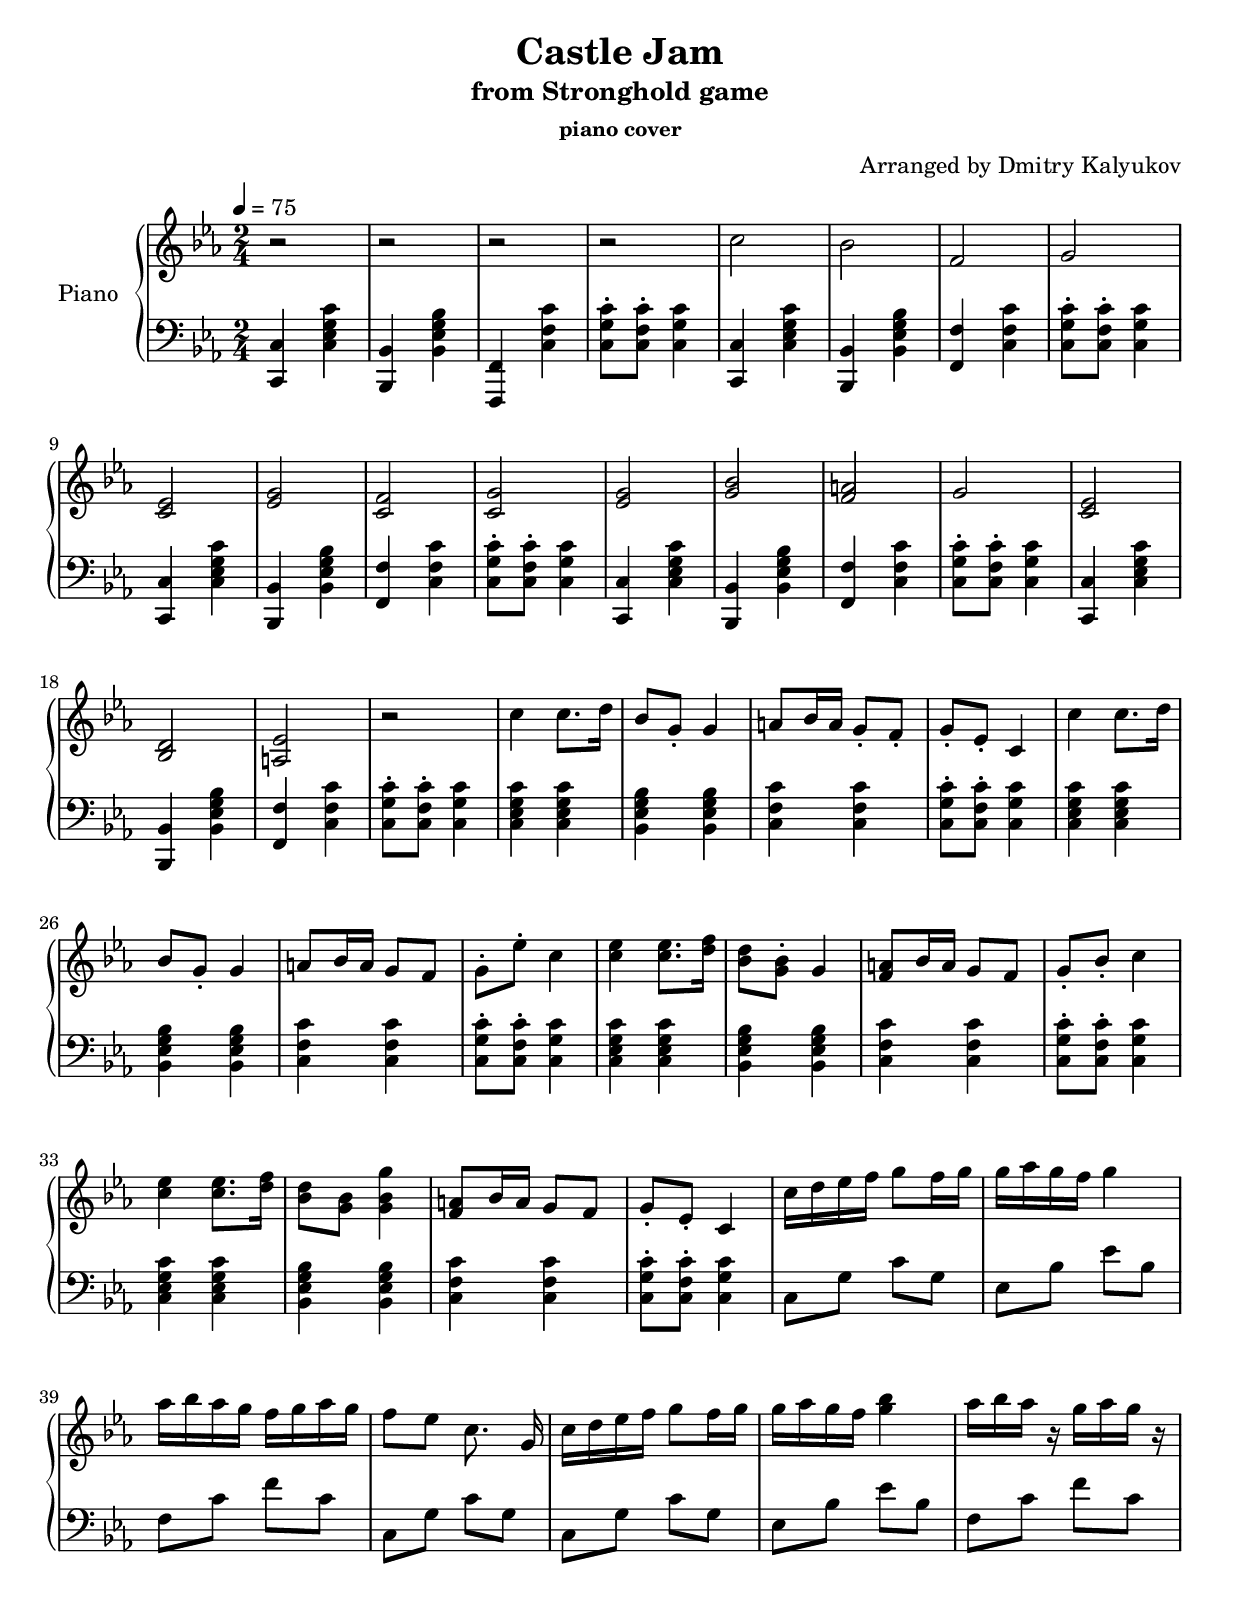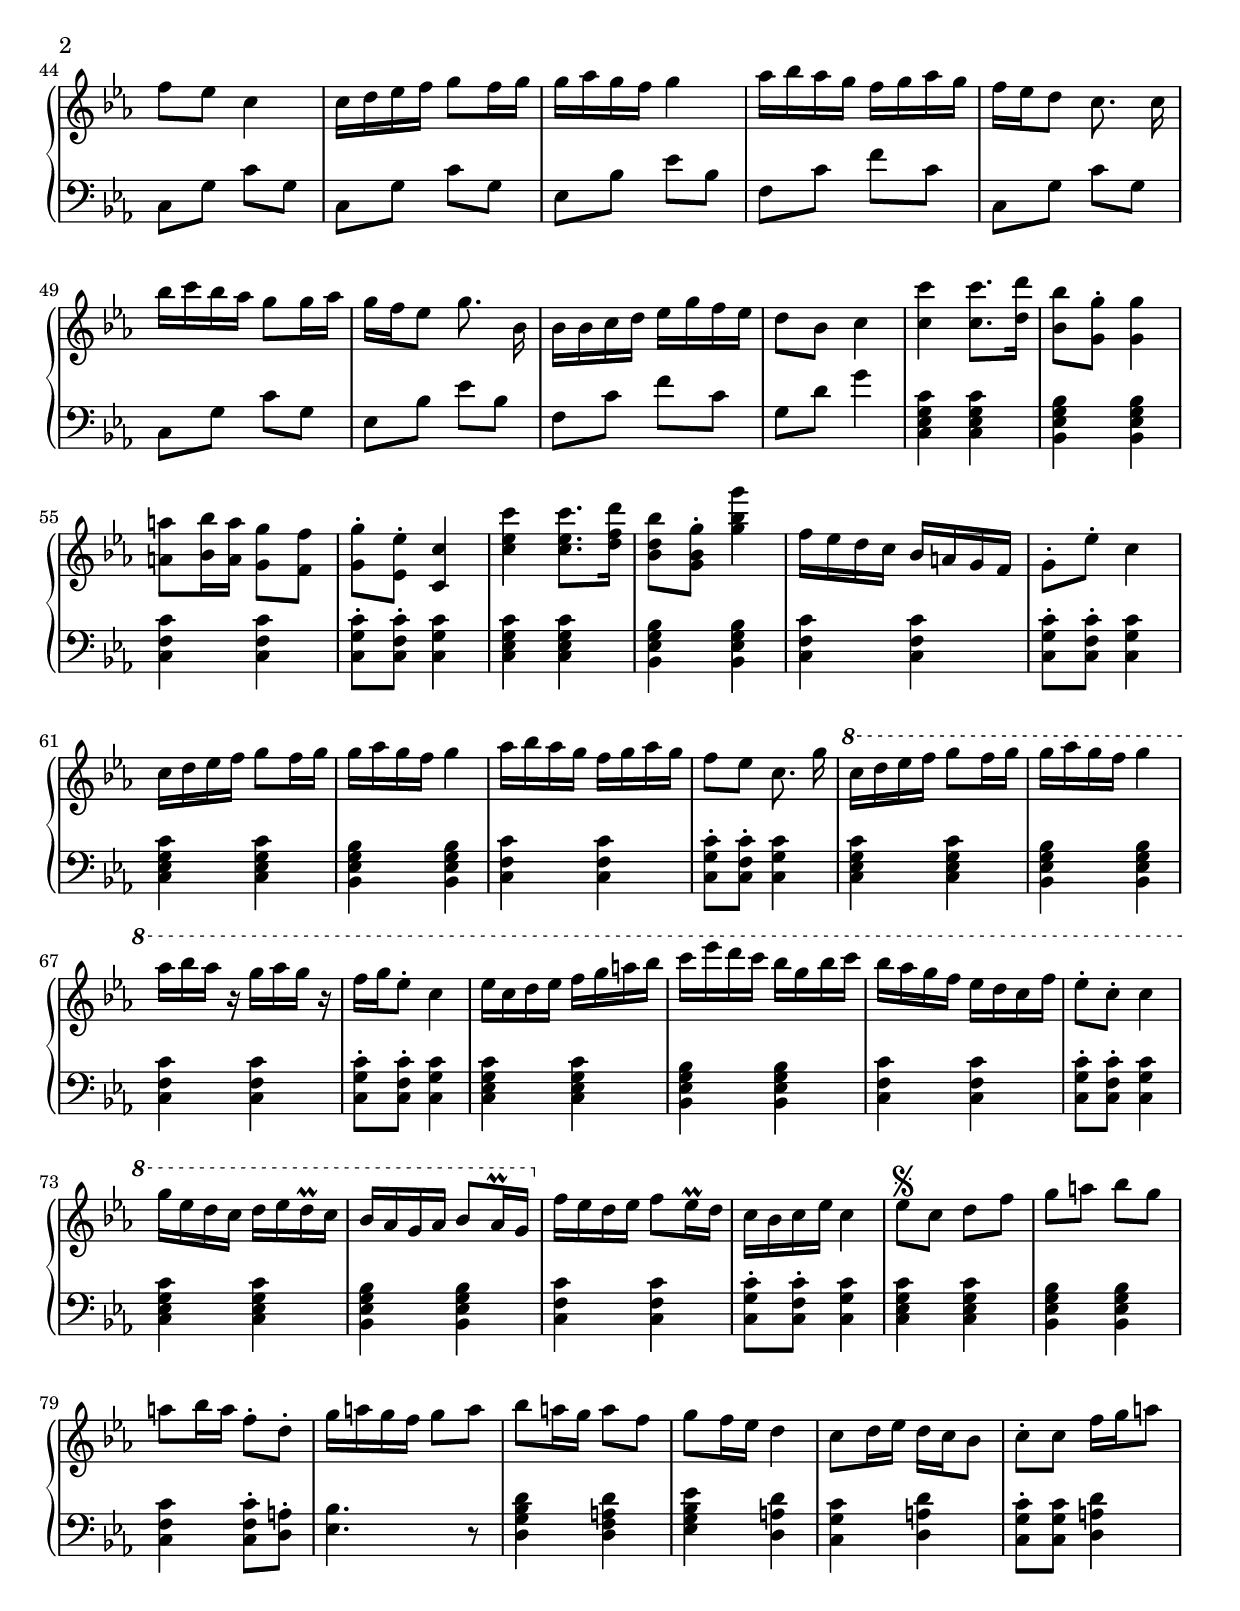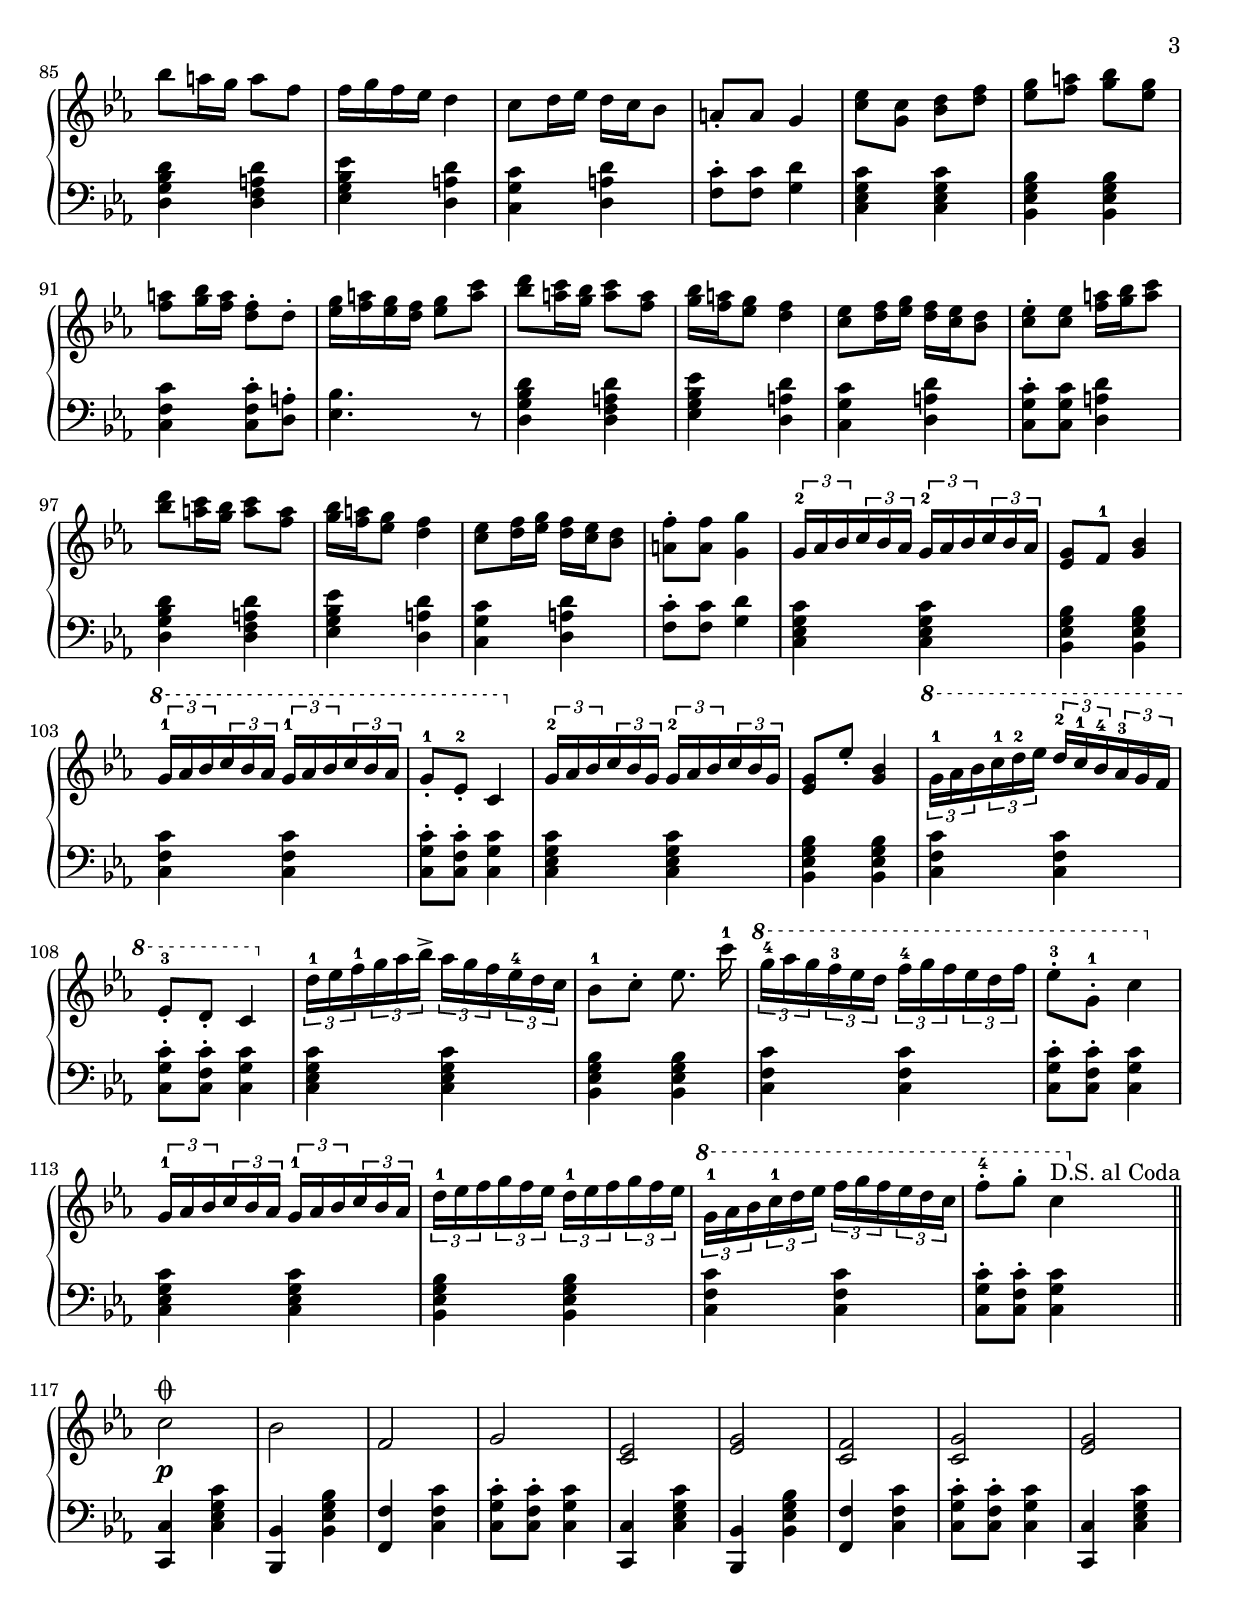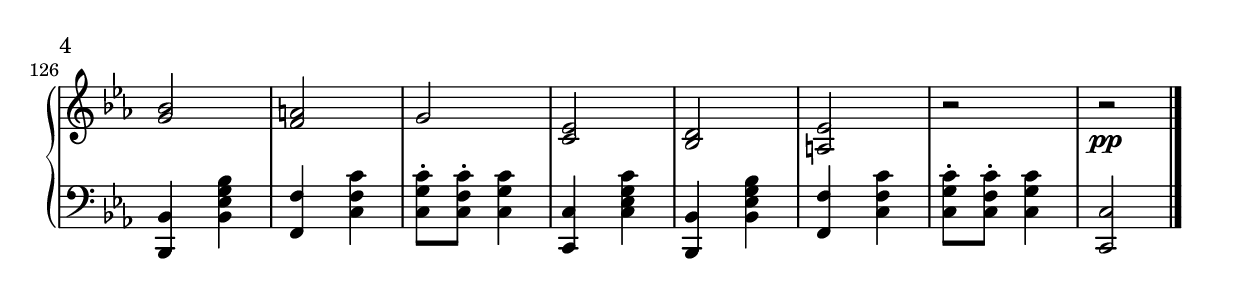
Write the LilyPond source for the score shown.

\version "2.20.0"

\header {
  title = "Castle Jam"
  mmh_title = "Castle Jam"
  subtitle = "from Stronghold game"
  subsubtitle = "piano cover"
  arranger = "Arranged by Dmitry Kalyukov"
  instruments = "piano"
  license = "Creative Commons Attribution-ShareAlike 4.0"
  status = "unfinished"
}

\paper {
  top-margin = 1.5\cm
  bottom-margin = 2\cm
}

upperIntro = \relative c'' {
  r2
  r2
  r2
  r2

  c2
  bes
  f
  g

  <c, ees>
  <ees g>
  <c f>
  <c g'>

  <ees g>
  <g bes>
  <f a>
  g

  <c, ees>
  <bes d>
  <a ees'>
  r2
}

lowerIntro = \relative c {
  <c, c'>4 <c' ees g c>
  <bes, bes'> <bes' ees g bes>
  <f, f'> <c'' f c'>
  <c g' c>8-. <c f c'>-. <c g' c>4

  \repeat unfold 4 {
    <c, c'>4 <c' ees g c>
    <bes, bes'> <bes' ees g bes>
    <f f'> <c' f c'>
    <c g' c>8-. <c f c'>-. <c g' c>4
  }
}


upperAa = \relative c'' {
  c4 c8. d16
  bes8 g-. g4
  a8 bes16 a g8-. f-.
  g8-. ees-. c4

  c'4 c8. d16
  bes8 g-. g4
  a8 bes16 a g8 f
  g8-. ees'-. c4

  <c ees>4 <c ees>8. <d f>16
  <bes d>8 <g bes>-. g4
  <f a>8 bes16 a g8 f
  g8-. bes-. c4

  <c ees>4 <c ees>8. <d f>16
  <bes d>8 <g bes> <g bes g'>4
  <f a>8 bes16 a g8 f
  g8-. ees-. c4
}

lowerAa = \relative c {
  \repeat unfold 4 {
    <c ees g c>4 <c ees g c>
    <bes ees g bes>4 <bes ees g bes>
    <c f c'>4 <c f c'>
    <c g' c>8-. <c f c'>-. <c g' c>4
  }
}


upperBa = \relative c'' {
  c16 d ees f g8 f16 g 
  g aes g f g4
  aes16 bes aes g f g aes g
  f8 ees \autoBeamOff c8. g16 \autoBeamOn

  c16 d ees f g8 f16 g 
  g aes g f <g bes>4
  aes16 bes aes r g aes g r
  f8 ees c4

  c16 d ees f g8 f16 g 
  g aes g f g4
  aes16 bes aes g f g aes g
  f16 ees d8 \autoBeamOff c8. c16 \autoBeamOn

  bes'16 c bes aes g8 g16 aes
  g f ees8 \autoBeamOff g8. bes,16 \autoBeamOn
  bes bes c d ees g f ees
  d8 bes c4
}


lowerBa = \relative c {
  \repeat unfold 3 {
    c8 g' c g
    ees bes' ees bes
    f c' f c
    c, g' c g
  }

  c,8 g' c g
  ees bes' ees bes
  f c' f c
  g d' g4
}


upperAb = \relative c'' {
  <c c'>4 <c c'>8. <d d'>16
  <bes bes'>8 <g g'>-. <g g'>4
  <a a'>8 <bes bes'>16 <a a'> <g g'>8 <f f'>
  <g g'>8-. <ees ees'>-. <c c'>4

  <c' ees c'>4 <c ees c'>8. <d f d'>16
  <bes d bes'>8 <g bes g'>-. <g' bes g'>4
  f16 ees d c bes a g f
  g8-. ees'-. c4
}

lowerAb = \relative c {
  \repeat unfold 2 {
    <c ees g c>4 <c ees g c>
    <bes ees g bes>4 <bes ees g bes>
    <c f c'>4 <c f c'>
    <c g' c>8-. <c f c'>-. <c g' c>4
  }
}

upperBb = \relative c'' {
  c16 d ees f g8 f16 g 
  g aes g f g4
  aes16 bes aes g f g aes g
  f8 ees \autoBeamOff c8. g'16 \autoBeamOn

  \ottava 1
  c16 d ees f g8 f16 g 
  g aes g f g4
  aes16 bes aes r g aes g r
  f16 g ees8-. c4

  ees16 c d ees f g a bes
  c ees d c bes g bes c
  bes aes g f ees d c f
  ees8-. c-. c4

  g'16 ees d c d ees d \prall c
  bes aes g aes bes8 aes16 \prall g
  \ottava 0
  f ees d ees f8 ees16 \prall d
  c bes c ees c4
}

lowerBb = \relative c {
  \repeat unfold 4 {
    <c ees g c>4 <c ees g c>
    <bes ees g bes>4 <bes ees g bes>
    <c f c'>4 <c f c'>
    <c g' c>8-. <c f c'>-. <c g' c>4
  }
}


upperC = \relative c'' {
  \segno

  ees8 c d f
  g a bes g
  a bes16 a f8-. d-.
  g16 a g f g8 a

  bes8 a16 g a8 f
  g f16 ees d4
  c8 d16 ees d c bes8
  c8-. c f16 g a8

  bes8 a16 g a8 f
  f16 g f ees d4
  c8 d16 ees d c bes8
  a8-. a g4

  <c ees>8 <g c> <bes d> <d f>
  <ees g> <f a> <g bes> <ees g>
  <f a> <g bes>16 <f a> <d f>8-. d-.
  <ees g>16 <f a> <ees g> <d f> <ees g>8 <a c>

  <bes d>8 <a c>16 <g bes> <a c>8 <f a>
  <g bes>16 <f a> <ees g>8 <d f>4
  <c ees>8 <d f>16 <ees g> <d f> <c ees> <bes d>8
  <c ees>8-. <c ees> <f a>16 <g bes> <a c>8

  <bes d>8 <a c>16 <g bes> <a c>8 <f a>
  <g bes>16 <f a> <ees g>8 <d f>4
  <c ees>8 <d f>16 <ees g> <d f> <c ees> <bes d>8
  <a f'>8-. <a f'> <g g'>4
}

lowerC = \relative c {
  \repeat unfold 2 {
    <c ees g c>4 <c ees g c>
    <bes ees g bes> <bes ees g bes>
    <c f c'>4 <c f c'>8-. <d a'>-.
    <ees bes'>4. r8

    <d g bes d>4 <d f a d>
    <ees g bes ees> <d a' d>
    <c g' c> <d a' d>
    <c g' c>8-. <c g' c> <d a' d>4

    <d g bes d>4 <d f a d>
    <ees g bes ees> <d a' d>
    <c g' c> <d a' d>
    <f c'>8-. <f c'> <g d'>4
  }
}


upperD = \relative c'' {
  \repeat unfold 2 {
    \tuplet 3/2 {g16-2 aes bes} \tuplet 3/2 {c bes aes}
  }
  <ees g>8 f-1 <g bes>4

  \ottava 1
  \repeat unfold 2 {
    \tuplet 3/2 {g'16-1 aes bes} \tuplet 3/2 {c bes aes}
  }
  g8-1-. ees-2-. c4
  \ottava 0

  \repeat unfold 2 {
    \tuplet 3/2 {g16-2 aes bes} \tuplet 3/2 {c bes g}
  }
  <ees g>8 ees'-. <g, bes>4

  \ottava 1
  \tuplet 3/2 {g'16-1 aes bes} \tuplet 3/2 {c-1 d-2 ees}
  \tuplet 3/2 {d-2 c-1 bes-4} \tuplet 3/2 {aes-3 g f}
  ees8-3-. d-. c4
  \ottava 0

  \tuplet 3/2 {d16-1 ees f-1} \tuplet 3/2 {g aes bes->}
  \tuplet 3/2 {aes16 g f} \tuplet 3/2 {ees-4 d c}
  bes8-1 c-. \autoBeamOff ees8. c'16-1 \autoBeamOn

  \ottava 1
  \tuplet 3/2 {g'16-4 aes g} \tuplet 3/2 {f-3 ees d}
  \tuplet 3/2 {f16-4 g f} \tuplet 3/2 {ees d f}
  ees8-3-. g,-1-. c4
  \ottava 0

  \repeat unfold 2 {
    \tuplet 3/2 {g,16-1 aes bes} \tuplet 3/2 {c bes aes}
  }
  \repeat unfold 2 {
    \tuplet 3/2 {d16-1 ees f} \tuplet 3/2 {g f ees}
  }

  \ottava 1
  \tuplet 3/2 {g16-1 aes bes} \tuplet 3/2 {c-1 d ees}
  \tuplet 3/2 {f16 g f} \tuplet 3/2 {ees d c}
  f8-.-4 g-. c,4 
  ^"D.S. al Coda"
  \ottava 0
}

lowerD = \relative c {
  \repeat unfold 4 {
    <c ees g c>4 <c ees g c>
    <bes ees g bes>4 <bes ees g bes>
    <c f c'>4 <c f c'>
    <c g' c>8-. <c f c'>-. <c g' c>4
  }
}

upperCoda = \relative c'' {
  \coda

  c2 \p
  bes
  f
  g

  <c, ees>
  <ees g>
  <c f>
  <c g'>

  <ees g>
  <g bes>
  <f a>
  g

  <c, ees>
  <bes d>
  <a ees'>
  r2

  r2 \pp
}

lowerCoda = \relative c {
  \repeat unfold 4 {
    <c, c'>4 <c' ees g c>
    <bes, bes'> <bes' ees g bes>
    <f f'> <c' f c'>
    <c g' c>8-. <c f c'>-. <c g' c>4
  }

  <c, c'>2
}


upper = \relative c'' {
  \clef treble
  \time 2/4
  \key c \minor
  \tempo 4 = 75

  \upperIntro
  \upperAa
  \upperBa
  \upperAb
  \upperBb
  \upperC
  \upperD
  \bar "||" \break
  \upperCoda
  \bar "|."
}

lower = \relative c {
  \clef bass
  \time 2/4
  \key c \minor

  \lowerIntro
  \lowerAa
  \lowerBa
  \lowerAb
  \lowerBb
  \lowerC
  \lowerD
  \lowerCoda
}

\score {
  \new PianoStaff <<
    \set PianoStaff.instrumentName = "Piano"
    \new Staff = "upper" \upper
    \new Staff = "lower" \lower
  >>
  \layout { }
  \midi { }
}
